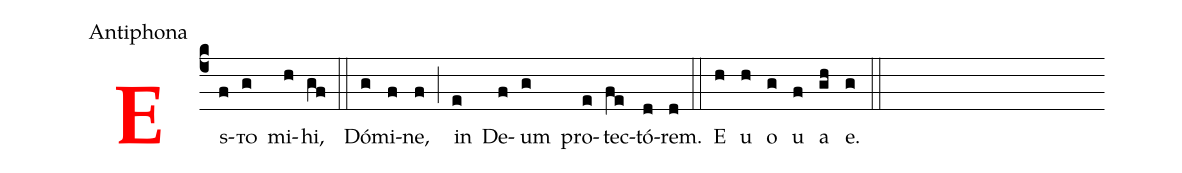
office-part: Antiphona;
%%
<v>\bf\textcolor{red}{E}</v><v>\sc{s}</v>(c4f)<v>\sc{to}</v>(g) mi(h)hi,(gf) (::) Dó(g)mi(f)ne,(f) (;) in(e) De(f)um(g) pro(e)tec(fe)tó(d)rem.(d) (::) E(h) u(h) o(g) u(f) a(gh) e.(g) (::)
